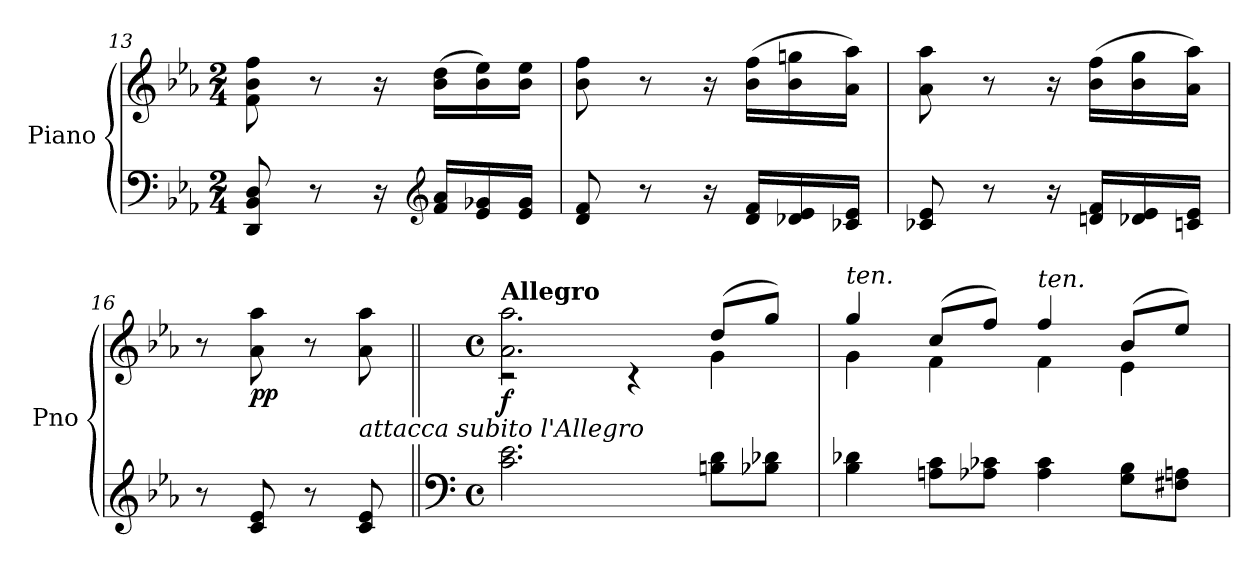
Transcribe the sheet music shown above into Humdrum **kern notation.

**kern	**kern	**dynam
*part1	*part1	*part1
*staff2	*staff1	*staff1/2
*I"Piano	*	*
*I'Pno	*	*
*clefF4	*clefG2	*
*k[b-e-a-]	*k[b-e-a-]	*
*M2/4	*M2/4	*
=13	=13	=13
8DD/ 8BB-/ 8D/	8f\ 8b-\ 8ff\	.
8r	8r	.
16r	16r	.
*clefG2	*	*
16f/ 16a-/LL	(>16b-\ 16dd\LL	.
16e-/ 16g-X/	16b-\ 16ee-\)	.
16e-/ 16g-/JJ	16b-\ 16ee-\JJ	.
=14	=14	=14
8d/ 8f/	8b-\ 8ff\	.
8r	8r	.
16r	16r	.
16d/ 16f/LL	(>16b-\ 16ff\LL	.
16d-X/ 16e-/	16b-\ 16ggn\	.
16c-X/ 16e-/JJ	16a-\ 16aa-\JJ)	.
=15	=15	=15
8c-X/ 8e-/	8a-\ 8aa-\	.
8r	8r	.
16r	16r	.
16dn/ 16f/LL	(>16b-\ 16ff\LL	.
16d-X/ 16e-/	16b-\ 16gg\	.
16cn/ 16e-/JJ	16a-\ 16aa-\JJ)	.
=16	=16	=16
8r	8r	.
!	!	!LO:DY:b
8c/ 8e-/	8a-\ 8aa-\	pp
8r	8r	.
!	!LO:TX:b:i:t=attacca subito l'Allegro	!
8c/ 8e-/	8a-\ 8aa-\	.
!!LO:LB:g=z
=17||	=17||	=17||
*clefF4	*	*
*M4/4	*M4/4	*
*met(c)	*met(c)	*
*	*^	*
!	!LO:TX:a:B:t=Allegro	!	!
!	!	!	!LO:DY:b
2.c\ 2.e-\	2.a-\ 2.aa-\	2r	f
.	.	4r	.
8Bn\ 8d\L	(>8dd/L	4g\	.
8B-X\ 8d-X\J	8gg/J)	.	.
=18	=18	=18	=18
!	!LO:TX:a:i:t=ten.	!	!
4B-\ 4d-X\	4gg/	4g\	.
8An\ 8c\L	(>8cc/L	4f\	.
8A-X\ 8c-X\J	8ff/J)	.	.
!	!LO:TX:a:i:t=ten.	!	!
4A-\ 4c-\	4ff/	4f\	.
8G\ 8B-\L	(>8b-/L	4e-\	.
8F#X\ 8An\J	8ee-/J)	.	.
*	*v	*v	*
=	=	=
*-	*-	*-
